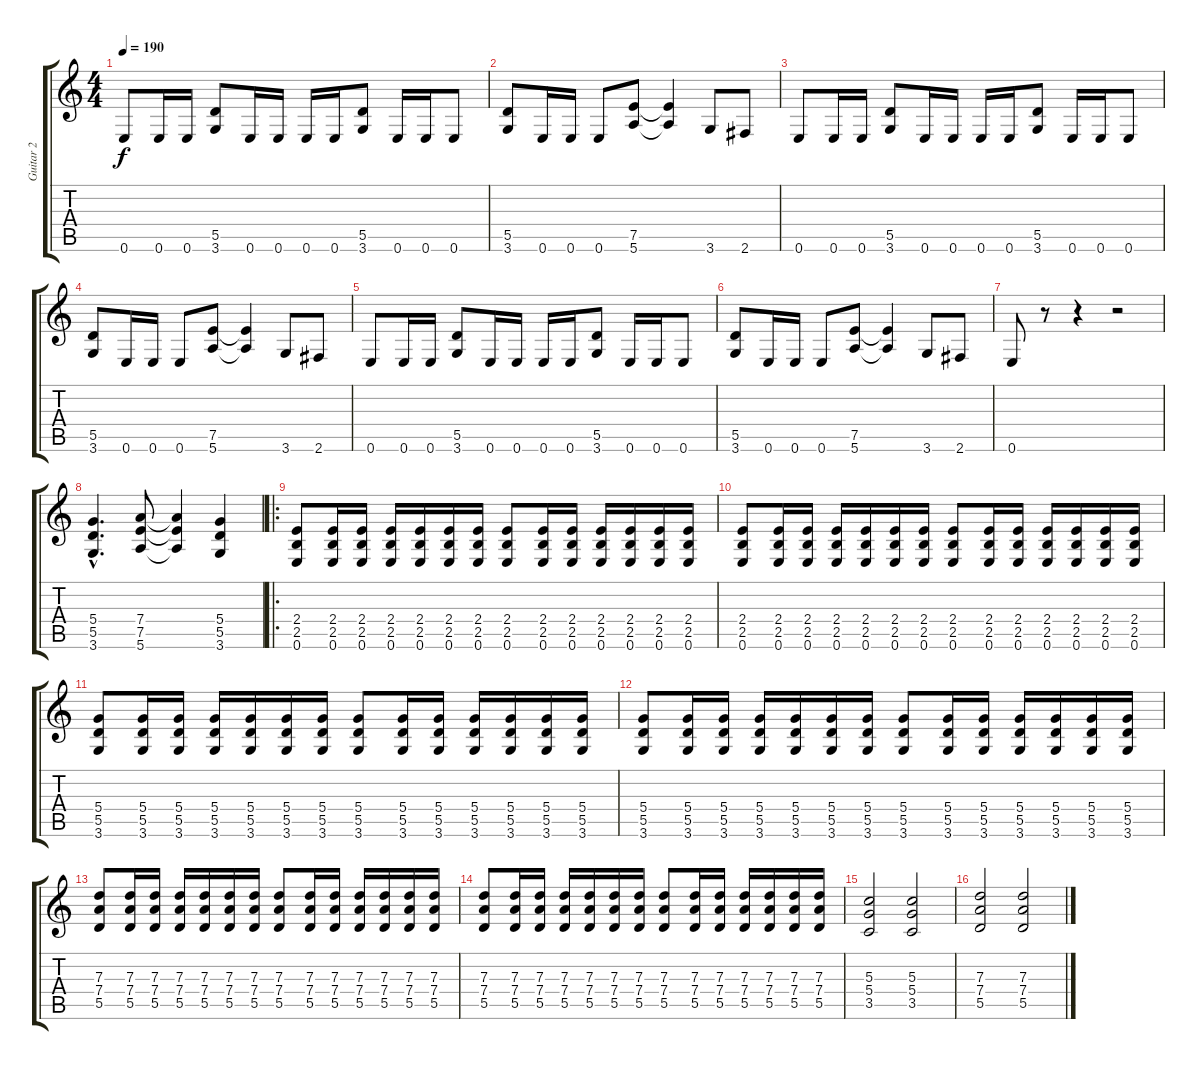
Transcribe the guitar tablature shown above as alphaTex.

\track ("Guitar 2" "Guitar 2") {instrument distortionguitar}
\staff {score tabs}
\tuning (E4 B3 G3 D3 A2 E2) {hide}
\ts (4 4)
\tempo 190
\clef g2
\ks c
0.6.8{dy f} 0.6.16 0.6.16 (5.5 3.6).8 0.6.16 0.6.16 0.6.16 0.6.16 (5.5 3.6).8 0.6.16 0.6.16 0.6.8 |
(5.5 3.6).8 0.6.16 0.6.16 0.6.8 (7.5 5.6).8 (7.5{t} 5.6{t}).4 3.6.8 2.6.8 |
0.6.8 0.6.16 0.6.16 (5.5 3.6).8 0.6.16 0.6.16 0.6.16 0.6.16 (5.5 3.6).8 0.6.16 0.6.16 0.6.8 |
(5.5 3.6).8 0.6.16 0.6.16 0.6.8 (7.5 5.6).8 (7.5{t} 5.6{t}).4 3.6.8 2.6.8 |
0.6.8 0.6.16 0.6.16 (5.5 3.6).8 0.6.16 0.6.16 0.6.16 0.6.16 (5.5 3.6).8 0.6.16 0.6.16 0.6.8 |
(5.5 3.6).8 0.6.16 0.6.16 0.6.8 (7.5 5.6).8 (7.5{t} 5.6{t}).4 3.6.8 2.6.8 |
0.6.8 r.8 r.4 r.2 |
(5.4{hac} 5.5{hac} 3.6{hac}).4{d} (7.4 7.5 5.6).8 (7.4{t} 7.5{t} 5.6{t}).4 (5.4 5.5 3.6).4 |
\ro
(2.4 2.5 0.6).8 (2.4 2.5 0.6).16 (2.4 2.5 0.6).16 (2.4 2.5 0.6).16 (2.4 2.5 0.6).16 (2.4 2.5 0.6).16 (2.4 2.5 0.6).16 (2.4 2.5 0.6).8 (2.4 2.5 0.6).16 (2.4 2.5 0.6).16 (2.4 2.5 0.6).16 (2.4 2.5 0.6).16 (2.4 2.5 0.6).16 (2.4 2.5 0.6).16 |
(2.4 2.5 0.6).8 (2.4 2.5 0.6).16 (2.4 2.5 0.6).16 (2.4 2.5 0.6).16 (2.4 2.5 0.6).16 (2.4 2.5 0.6).16 (2.4 2.5 0.6).16 (2.4 2.5 0.6).8 (2.4 2.5 0.6).16 (2.4 2.5 0.6).16 (2.4 2.5 0.6).16 (2.4 2.5 0.6).16 (2.4 2.5 0.6).16 (2.4 2.5 0.6).16 |
(5.4 5.5 3.6).8 (5.4 5.5 3.6).16 (5.4 5.5 3.6).16 (5.4 5.5 3.6).16 (5.4 5.5 3.6).16 (5.4 5.5 3.6).16 (5.4 5.5 3.6).16 (5.4 5.5 3.6).8 (5.4 5.5 3.6).16 (5.4 5.5 3.6).16 (5.4 5.5 3.6).16 (5.4 5.5 3.6).16 (5.4 5.5 3.6).16 (5.4 5.5 3.6).16 |
(5.4 5.5 3.6).8 (5.4 5.5 3.6).16 (5.4 5.5 3.6).16 (5.4 5.5 3.6).16 (5.4 5.5 3.6).16 (5.4 5.5 3.6).16 (5.4 5.5 3.6).16 (5.4 5.5 3.6).8 (5.4 5.5 3.6).16 (5.4 5.5 3.6).16 (5.4 5.5 3.6).16 (5.4 5.5 3.6).16 (5.4 5.5 3.6).16 (5.4 5.5 3.6).16 |
(7.3 7.4 5.5).8 (7.3 7.4 5.5).16 (7.3 7.4 5.5).16 (7.3 7.4 5.5).16 (7.3 7.4 5.5).16 (7.3 7.4 5.5).16 (7.3 7.4 5.5).16 (7.3 7.4 5.5).8 (7.3 7.4 5.5).16 (7.3 7.4 5.5).16 (7.3 7.4 5.5).16 (7.3 7.4 5.5).16 (7.3 7.4 5.5).16 (7.3 7.4 5.5).16 |
(7.3 7.4 5.5).8 (7.3 7.4 5.5).16 (7.3 7.4 5.5).16 (7.3 7.4 5.5).16 (7.3 7.4 5.5).16 (7.3 7.4 5.5).16 (7.3 7.4 5.5).16 (7.3 7.4 5.5).8 (7.3 7.4 5.5).16 (7.3 7.4 5.5).16 (7.3 7.4 5.5).16 (7.3 7.4 5.5).16 (7.3 7.4 5.5).16 (7.3 7.4 5.5).16 |
(5.3 5.4 3.5).2 (5.3 5.4 3.5).2 |
(7.3 7.4 5.5).2 (7.3 7.4 5.5).2
